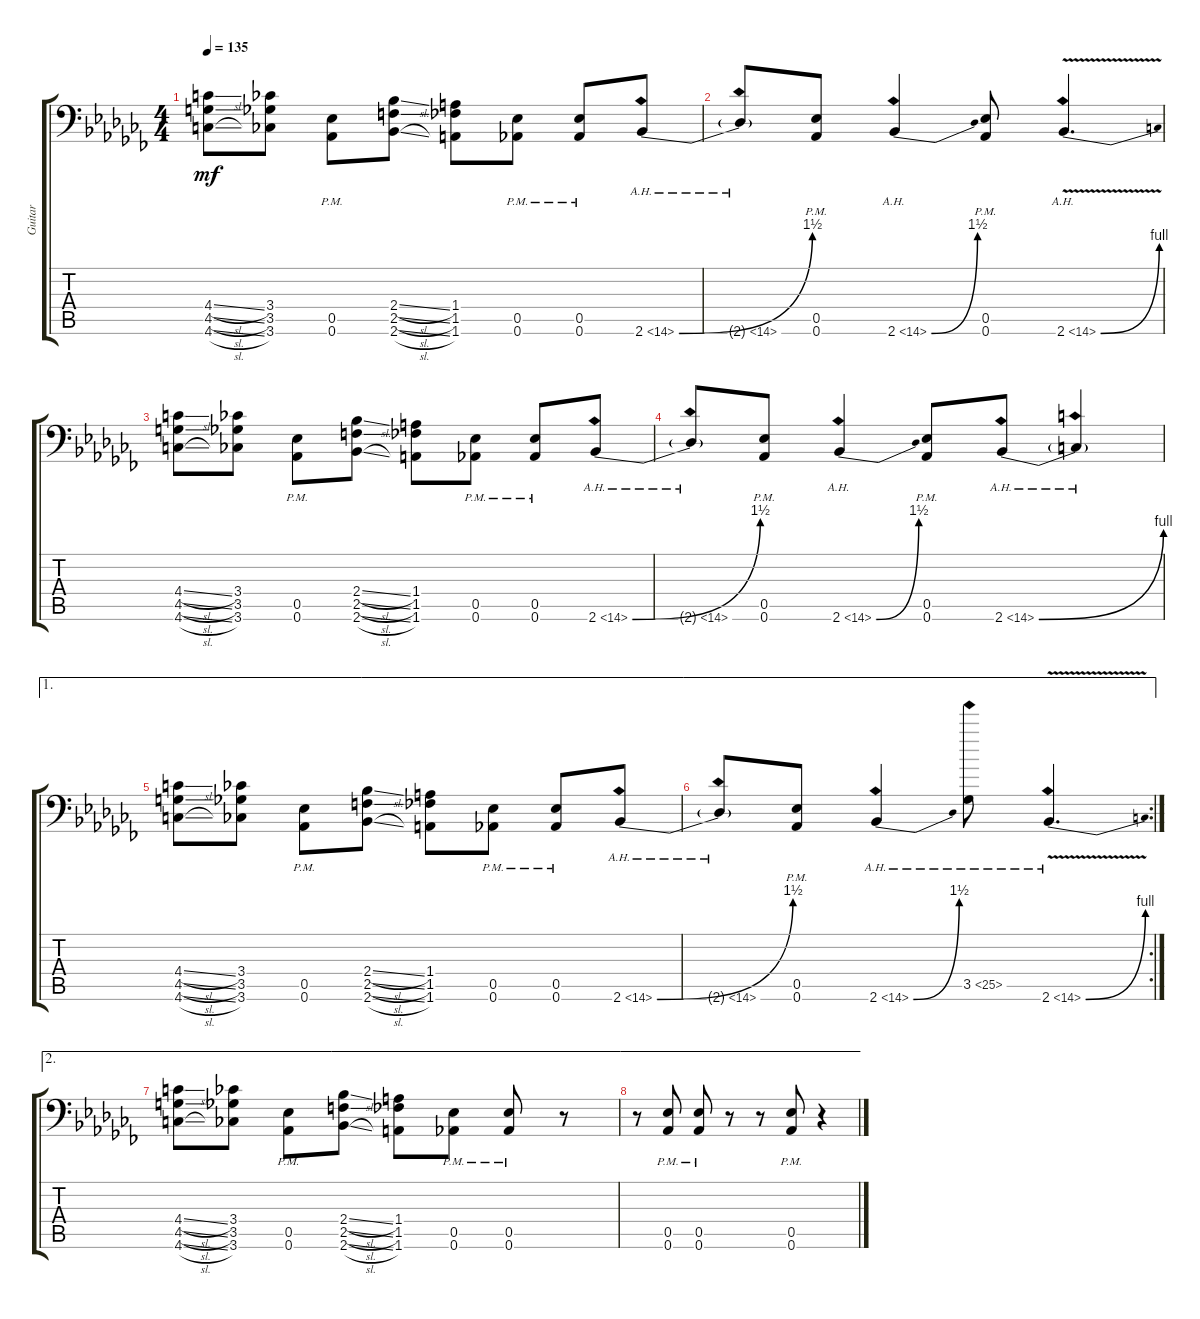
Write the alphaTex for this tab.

\track ("Guitar" "Guitar") {instrument distortionguitar}
\staff {score tabs}
\tuning (Bb3 F3 Db3 Ab2 Eb2 Ab1) {hide}
\ts (4 4)
\tempo 135
\clef f4
\ks abminor
(4.4{sl} 4.5{sl} 4.6{sl}).8{dy mf} (3.4 3.5 3.6).8 (0.5{pm} 0.6{pm}).8 (2.4{sl} 2.5{sl} 2.6{sl}).8 (1.4 1.5 1.6).8 (0.5{pm} 0.6{pm}).8 (0.5{pm} 0.6{pm}).8 2.6{be (bend 0 0 60 6) ah 12}.8 |
2.6{ah 12 t}.8 (0.5{pm} 0.6{pm}).8 2.6{be (bend 0 0 60 6) ah 12}.4 (0.5{pm} 0.6{pm}).8 2.6{be (bend 0 0 60 4) ah 12 v}.4{d} |
(4.4{sl} 4.5{sl} 4.6{sl}).8 (3.4 3.5 3.6).8 (0.5{pm} 0.6{pm}).8 (2.4{sl} 2.5{sl} 2.6{sl}).8 (1.4 1.5 1.6).8 (0.5{pm} 0.6{pm}).8 (0.5{pm} 0.6{pm}).8 2.6{be (bend 0 0 60 6) ah 12}.8 |
2.6{ah 12 t}.8 (0.5{pm} 0.6{pm}).8 2.6{be (bend 0 0 60 6) ah 12}.4 (0.5{pm} 0.6{pm}).8 2.6{be (bend 0 0 60 4) ah 12}.8 2.6{ah 12 t}.4 |
\ae 1
(4.4{sl} 4.5{sl} 4.6{sl}).8 (3.4 3.5 3.6).8 (0.5{pm} 0.6{pm}).8 (2.4{sl} 2.5{sl} 2.6{sl}).8 (1.4 1.5 1.6).8 (0.5{pm} 0.6{pm}).8 (0.5{pm} 0.6{pm}).8 2.6{be (bend 0 0 60 6) ah 12}.8 |
\ae 1
\rc 2
2.6{ah 12 t}.8 (0.5{pm} 0.6{pm}).8 2.6{be (bend 0 0 60 6) ah 12}.4 3.5{ah 22}.8 2.6{be (bend 0 0 60 4) ah 12 v}.4{d} |
\ae 2
(4.4{sl} 4.5{sl} 4.6{sl}).8 (3.4 3.5 3.6).8 (0.5{pm} 0.6{pm}).8 (2.4{sl} 2.5{sl} 2.6{sl}).8 (1.4 1.5 1.6).8 (0.5{pm} 0.6{pm}).8 (0.5{pm} 0.6{pm}).8 r.8 |
\ae 2
r.8 (0.5{pm} 0.6{pm}).8 (0.5{pm} 0.6{pm}).8 r.8 r.8 (0.5{pm} 0.6{pm}).8 r.4
